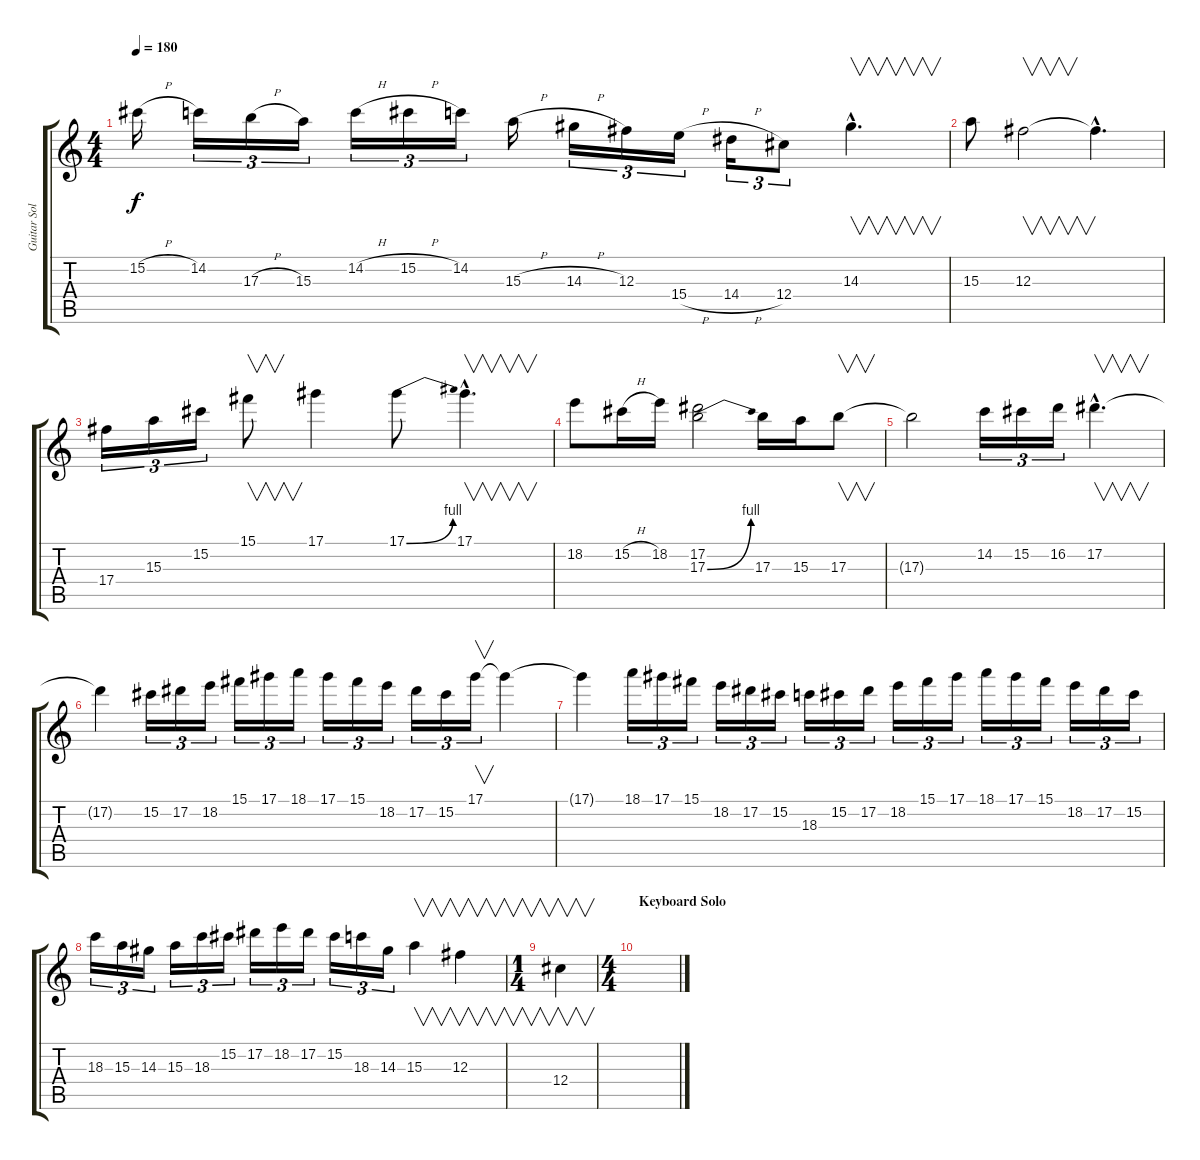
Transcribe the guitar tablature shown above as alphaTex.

\track ("Guitar Solo" "Guitar Sol") {instrument overdrivenguitar}
\staff {score tabs}
\tuning (Eb4 Bb3 Gb3 Db3 Ab2 Eb2) {hide}
\ts (4 4)
\tempo 180
\clef g2
\ks c
15.2{h}.16{dy f} 14.2.16{tu (3 2)} 17.3{h}.16{tu (3 2)} 15.3.16{tu (3 2)} 14.2{h}.16{tu (3 2)} 15.2{h}.16{tu (3 2)} 14.2.16{tu (3 2)} 15.3{h}.16 14.3{h}.16{tu (3 2)} 12.3.16{tu (3 2)} 15.4{h}.16{tu (3 2)} 14.4{h}.16{tu (3 2)} 12.4.8{tu (3 2)} 14.3{hac}.4{v d} |
15.3.8 12.3.2{v} 12.3{hac t}.4{d} |
17.4.16{tu (3 2)} 15.3.16{tu (3 2)} 15.2.16{tu (3 2)} 15.1.8{v} 17.1.4 17.1{be (bend 0 0 60 4)}.8 17.1{hac}.4{v d} |
18.2.8 15.2{h}.16 18.2.16 (17.2 17.3{be (bend 0 0 60 4)}).2 17.3.16 15.3.16 17.3.8{v} |
17.3{t}.2 14.2.16{tu (3 2)} 15.2.16{tu (3 2)} 16.2.16{tu (3 2)} 17.2{hac}.4{v d} |
17.2{t}.4 15.2.16{tu (3 2)} 17.2.16{tu (3 2)} 18.2.16{tu (3 2)} 15.1.16{tu (3 2)} 17.1.16{tu (3 2)} 18.1.16{tu (3 2)} 17.1.16{tu (3 2)} 15.1.16{tu (3 2)} 18.2.16{tu (3 2)} 17.2.16{tu (3 2)} 15.2.16{tu (3 2)} 17.1.16{v tu (3 2)} 17.1{t}.4 |
17.1{t}.4 18.1.16{tu (3 2)} 17.1.16{tu (3 2)} 15.1.16{tu (3 2)} 18.2.16{tu (3 2)} 17.2.16{tu (3 2)} 15.2.16{tu (3 2)} 18.3.16{tu (3 2)} 15.2.16{tu (3 2)} 17.2.16{tu (3 2)} 18.2.16{tu (3 2)} 15.1.16{tu (3 2)} 17.1.16{tu (3 2)} 18.1.16{tu (3 2)} 17.1.16{tu (3 2)} 15.1.16{tu (3 2)} 18.2.16{tu (3 2)} 17.2.16{tu (3 2)} 15.2.16{tu (3 2)} |
18.3.16{tu (3 2)} 15.3.16{tu (3 2)} 14.3.16{tu (3 2)} 15.3.16{tu (3 2)} 18.3.16{tu (3 2)} 15.2.16{tu (3 2)} 17.2.16{tu (3 2)} 18.2.16{tu (3 2)} 17.2.16{tu (3 2)} 15.2.16{tu (3 2)} 18.3.16{tu (3 2)} 14.3.16{tu (3 2)} 15.3.4{v} 12.3.4{v} |
\ts (1 4)
12.4.4{v} |
\ts (4 4)
\section ("" "Keyboard Solo")
